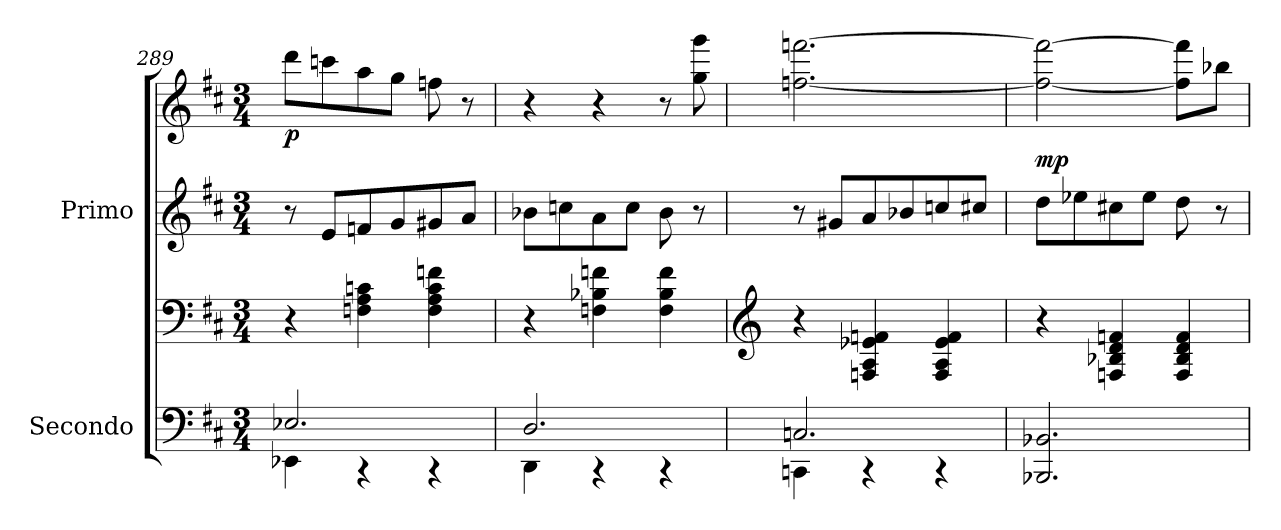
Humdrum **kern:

**kern	**kern	**kern	**kern	**dynam
*part2	*part2	*part1	*part1	*part1
*staff4	*staff3	*staff2	*staff1	*staff1/2
*I"Secondo	*	*I"Primo	*	*
*I'Sec.	*	*I'Pri.	*	*
*clefF4	*clefF4	*clefG2	*clefG2	*
*k[f#c#]	*k[f#c#]	*k[f#c#]	*k[f#c#]	*
*M3/4	*M3/4	*M3/4	*M3/4	*
=289	=289	=289	=289	=289
*^	*	*	*	*
!	!	!	!	!	!LO:DY:b
2.E-X/	4EE-X\	4r	8r	8ddd\L	p
.	.	.	8e/L	8cccn\	.
.	4r	4Fn\ 4A\ 4cn\	8fn/	8aa\	.
.	.	.	8g/	8gg\J	.
.	4r	4F\ 4A\ 4c\ 4fn\	8g#X/	8ffn\	.
.	.	.	8a/J	8r	.
=290	=290	=290	=290	=290	=290
2.D/	4DD\	4r	8b-X\L	4r	.
.	.	.	8ccn\	.	.
.	4r	4Fn\ 4B-X\ 4fn\	8a\	4r	.
.	.	.	8cc\J	.	.
.	4r	4F\ 4B-\ 4f\	8b-\	8r	.
.	.	.	8r	8gg\ 8ggg\	.
!!LO:PB:g=z
=291	=291	=291	=291	=291	=291
*	*	*clefG2	*	*	*
2.Cn/	4CCn\	4r	8r	[2.ffn\ [2.fffn\	.
.	.	.	8g#X/L	.	.
.	4r	4Fn/ 4A/ 4e-X/ 4fn/	8a/	.	.
.	.	.	8b-X/	.	.
.	4r	4F/ 4A/ 4e-/ 4f/	8ccn/	.	.
.	.	.	8cc#X/J	.	.
*v	*v	*	*	*	*
=292	=292	=292	=292	=292
!	!	!	!	!LO:DY:a=2
2.BBB-X/ 2.BB-X/	4r	8dd\L	2ff\_ 2fff\_	mp
.	.	8ee-X\	.	.
.	4Fn/ 4B-X/ 4d/ 4fn/	8cc#X\	.	.
.	.	8ee-\J	.	.
.	4F/ 4B-/ 4d/ 4f/	8dd\	8ff\] 8fff\]L	.
.	.	8r	8bb-X\J	.
=	=	=	=	=
*-	*-	*-	*-	*-
